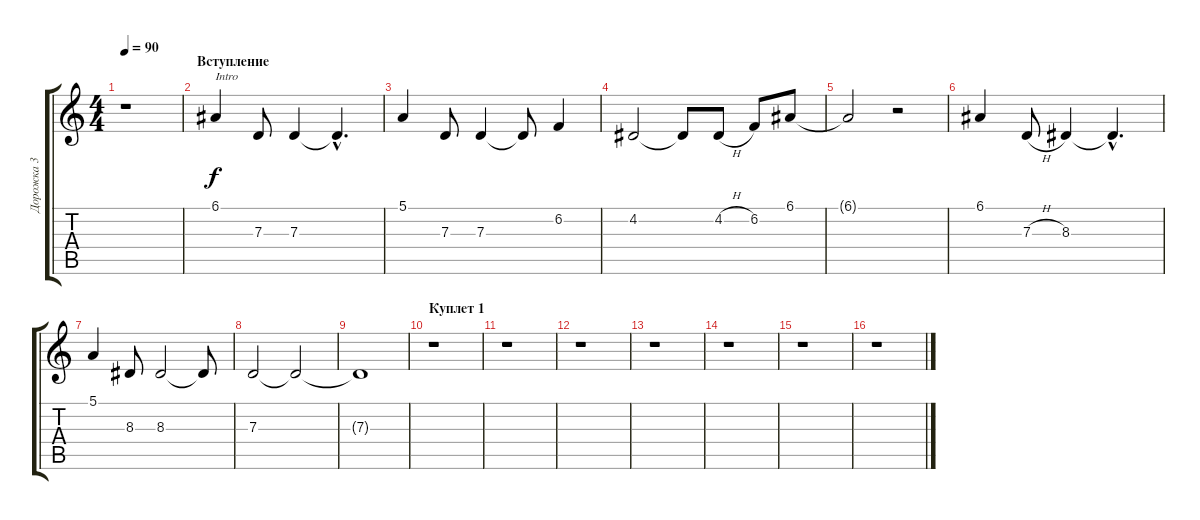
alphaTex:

\track ("Дорожка 3" "Дорожка 3") {instrument stringensemble2}
\staff {score tabs}
\tuning (E4 B3 G3 D3 A2 E2) {hide}
\ts (4 4)
\tempo 90
\clef g2
\ks c
r.1{dy f instrument stringensemble2} |
\section ("" "Вcтупление")
6.1.4{txt "Intro"} 7.3.8 7.3.4 7.3{hac t}.4{d} |
5.1.4 7.3.8 7.3.4 7.3{t}.8 6.2.4 |
4.2.2 4.2{t}.8 4.2{h}.8 6.2.8 6.1.8 |
6.1{t}.2 r.2 |
6.1.4 7.3{h}.8 8.3.4 8.3{hac t}.4{d} |
5.1.4 8.3.8 8.3.2 8.3{t}.8 |
7.3.2 7.3{t}.2 |
7.3{t}.1 |
\section ("" "Куплет 1")
r.1 |
r.1 |
r.1 |
r.1 |
r.1 |
r.1 |
r.1
